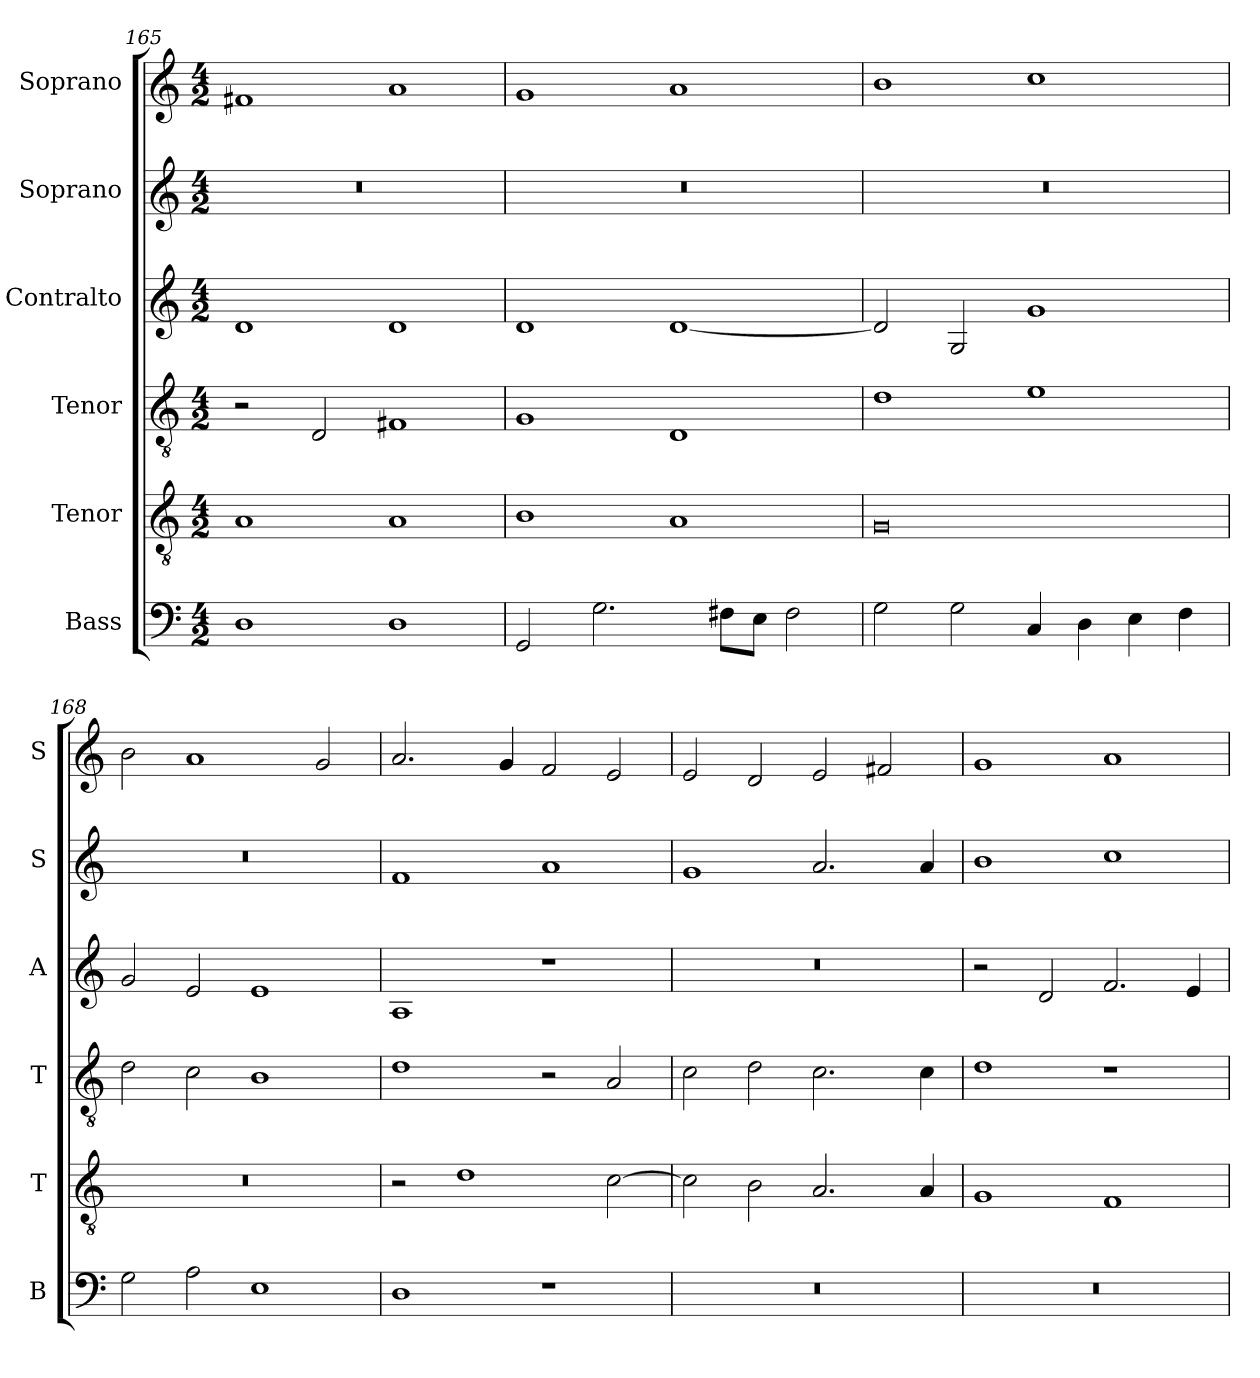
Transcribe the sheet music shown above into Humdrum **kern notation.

**kern	**kern	**kern	**kern	**kern	**kern
*part6	*part5	*part4	*part3	*part2	*part1
*staff6	*staff5	*staff4	*staff3	*staff2	*staff1
*I"Bass	*I"Tenor	*I"Tenor	*I"Contralto	*I"Soprano	*I"Soprano
*I'B	*I'T	*I'T	*I'A	*I'S	*I'S
*clefF4	*clefGv2	*clefGv2	*clefG2	*clefG2	*clefG2
*k[]	*k[]	*k[]	*k[]	*k[]	*k[]
*G:mix	*G:mix	*G:mix	*G:mix	*G:mix	*G:mix
*M4/2	*M4/2	*M4/2	*M4/2	*M4/2	*M4/2
=165	=165	=165	=165	=165	=165
1D	1A	2r	1d	0r	1f#X
.	.	2D	.	.	.
1D	1A	1F#X	1d	.	1a
=166	=166	=166	=166	=166	=166
2GG	1B	1G	1d	0r	1g
2.G	.	.	.	.	.
.	1A	1D	[1d	.	1a
8F#X\L	.	.	.	.	.
8E\J	.	.	.	.	.
2F#	.	.	.	.	.
=167	=167	=167	=167	=167	=167
2G	0G	1d	2d]	0r	1b
2G	.	.	2G	.	.
4C	.	1e	1g	.	1cc
4D	.	.	.	.	.
4E	.	.	.	.	.
4F	.	.	.	.	.
=168	=168	=168	=168	=168	=168
2G	0r	2d	2g	0r	2b
2A	.	2c	2e	.	1a
1E	.	1B	1e	.	.
.	.	.	.	.	2g
=169	=169	=169	=169	=169	=169
1D	2r	1d	1A	1f	2.a
.	1d	.	.	.	.
.	.	.	.	.	4g
1r	.	2r	1r	1a	2f
.	[2c	2A	.	.	2e
=170	=170	=170	=170	=170	=170
0r	2c]	2c	0r	1g	2e
.	2B	2d	.	.	2d
.	2.A	2.c	.	2.a	2e
.	.	.	.	.	2f#X
.	4A	4c	.	4a	.
=171	=171	=171	=171	=171	=171
0r	1G	1d	2r	1b	1g
.	.	.	2d	.	.
.	1F	1r	2.f	1cc	1a
.	.	.	4e	.	.
=	=	=	=	=	=
*-	*-	*-	*-	*-	*-
